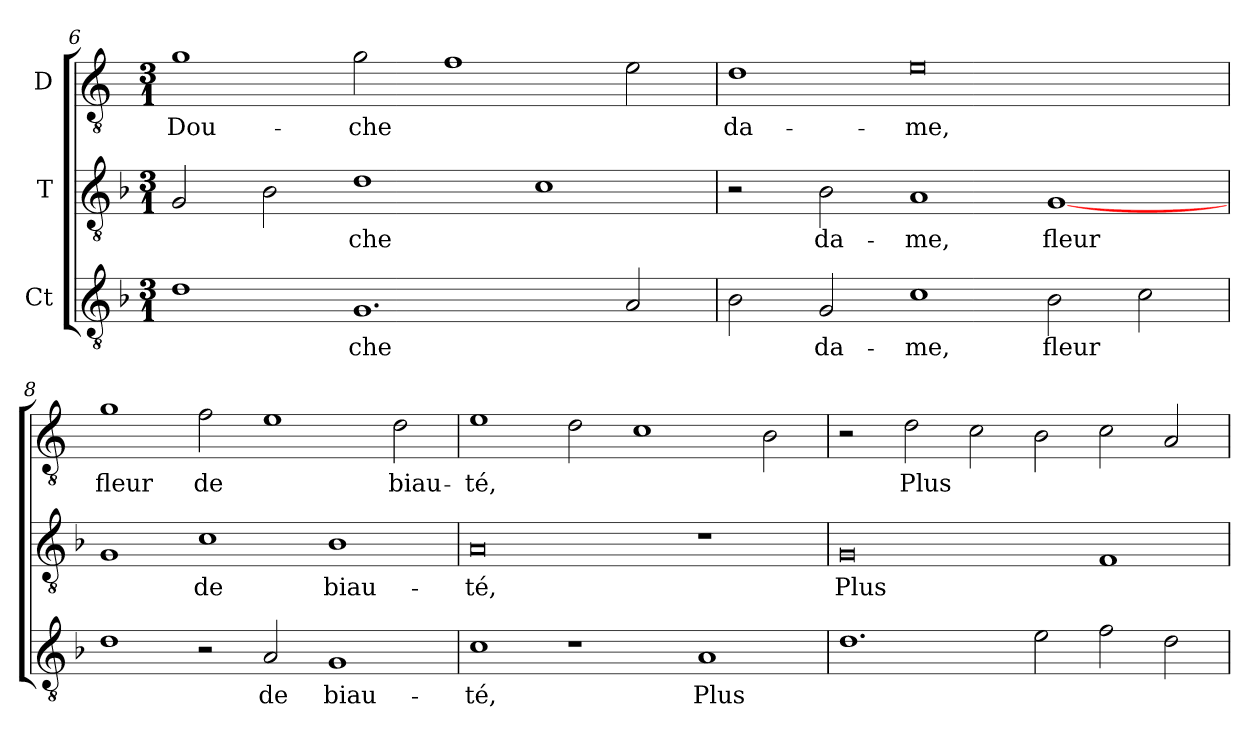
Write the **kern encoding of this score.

**kern	**text	**kern	**text	**kern	**text
*part3	*part3	*part2	*part2	*part1	*part1
*staff3	*staff3	*staff2	*staff2	*staff1	*staff1
*I"Ct	*	*I"T	*	*I"D	*
*clefGv2	*	*clefGv2	*	*clefGv2	*
*ITrd7c12	*	*ITrd7c12	*	*ITrd7c12	*
*k[b-]	*	*k[b-]	*	*k[]	*
*F:	*	*F:	*	*C:	*
*M3/1	*	*M3/1	*	*M3/1	*
=6	=6	=6	=6	=6	=6
!	!	!	!	!	!LO:LY:b:color=#000000
1Di\	.	2GGi/	.	1Gi\	Dou-
.	.	2BB-i\	.	.	.
!	!LO:LY:b:color=#000000	!	!	!	!
!	!	!	!LO:LY:b:color=#000000	!	!
!	!	!	!	!	!LO:LY:b:color=#000000
1.GGi/	-che	1Di\	-che	2Gi\	-che
.	.	.	.	1Fi\	.
.	.	1Ci\	.	.	.
2AAi/	.	.	.	2Ei\	.
=7	=7	=7	=7	=7	=7
!	!	!	!	!	!LO:LY:b:color=#000000
2BB-i\	.	2r	.	1Di\	da-
!	!LO:LY:b:color=#000000	!	!	!	!
!	!	!	!LO:LY:b:color=#000000	!	!
2GGi/	da-	2BB-i\	da-	.	.
!	!LO:LY:b:color=#000000	!	!	!	!
!	!	!	!LO:LY:b:color=#000000	!	!
!	!	!	!	!	!LO:LY:b:color=#000000
1Ci\	-me,	1AAi/	-me,	0Ei\	-me,
!	!LO:LY:b:color=#000000	!	!	!	!
!	!	!	!LO:LY:b:color=#000000	!	!
2BB-i\	fleur	[1GGi/	fleur	.	.
2Ci\	.	.	.	.	.
=8	=8	=8	=8	=8	=8
!	!	!	!	!	!LO:LY:b:color=#000000
1Di\	.	1GGi/	.	1Gi\	fleur
!	!	!	!LO:LY:b:color=#000000	!	!
!	!	!	!	!	!LO:LY:b:color=#000000
2r	.	1Ci\	de	2Fi\	de
!	!LO:LY:b:color=#000000	!	!	!	!
2AAi/	de	.	.	1Ei\	.
!	!LO:LY:b:color=#000000	!	!	!	!
!	!	!	!LO:LY:b:color=#000000	!	!
1GGi/	biau-	1BB-i/	biau-	.	.
!	!	!	!	!	!LO:LY:b:color=#000000
.	.	.	.	2Di\	biau-
!!LO:LB:g=z
=9	=9	=9	=9	=9	=9
!	!LO:LY:b:color=#000000	!	!	!	!
!	!	!	!LO:LY:b:color=#000000	!	!
!	!	!	!	!	!LO:LY:b:color=#000000
1Ci\	-té,	0AAi/	-té,	1Ei\	-té,
1r	.	.	.	2Di\	.
.	.	.	.	1Ci\	.
!	!LO:LY:b:color=#000000	!	!	!	!
1AAi/	Plus	1r	.	.	.
.	.	.	.	2BBi\	.
=10	=10	=10	=10	=10	=10
!	!	!	!LO:LY:b:color=#000000	!	!
1.Di\	.	0GGi/	Plus	2r	.
!	!	!	!	!	!LO:LY:b:color=#000000
.	.	.	.	2Di\	Plus
.	.	.	.	2Ci\	.
2Ei\	.	.	.	2BBi\	.
2Fi\	.	1FFi/	.	2Ci\	.
2Di\	.	.	.	2AAi/	.
=	=	=	=	=	=
*-	*-	*-	*-	*-	*-
